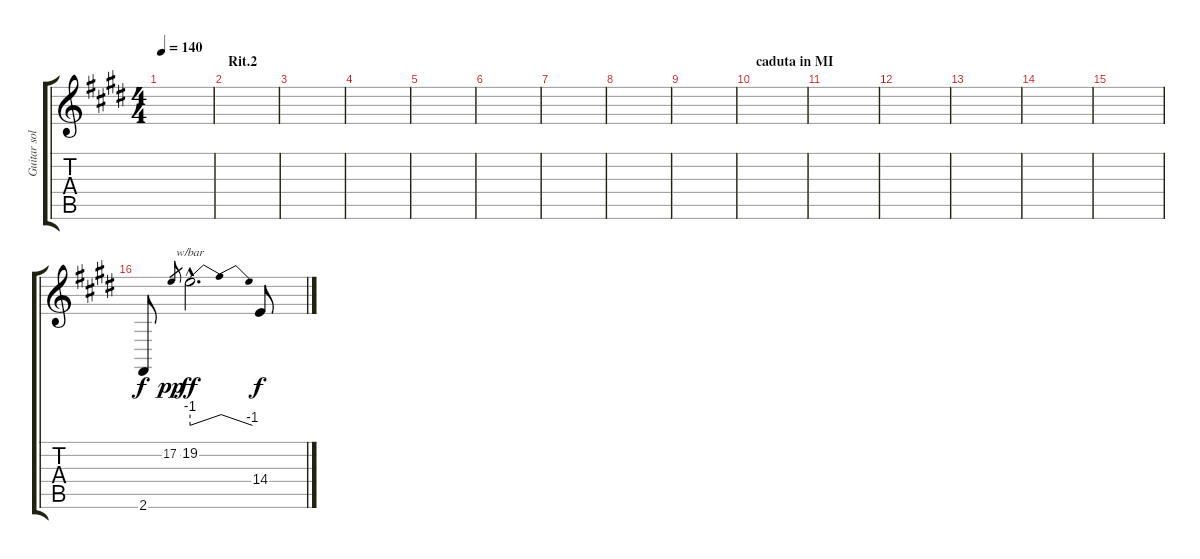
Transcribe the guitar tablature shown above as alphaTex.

\track ("Guitar solo" "Guitar sol") {instrument lead5charang}
\staff {score tabs}
\tuning (E4 B3 G3 D3 A2 E2) {hide}
\ts (4 4)
\tempo 140
\clef g2
\ks c#minor
|
\section ("" "Rit.2")
|
|
|
|
|
|
|
|
\section ("" "caduta in MI")
|
|
|
|
|
|
2.6.8 17.2.8{gr dy pp} 19.2{hac}.2{d tbe (dip default 0 -4 5 0 35 0 60 -4) dy ff} 14.4.8{dy f}
